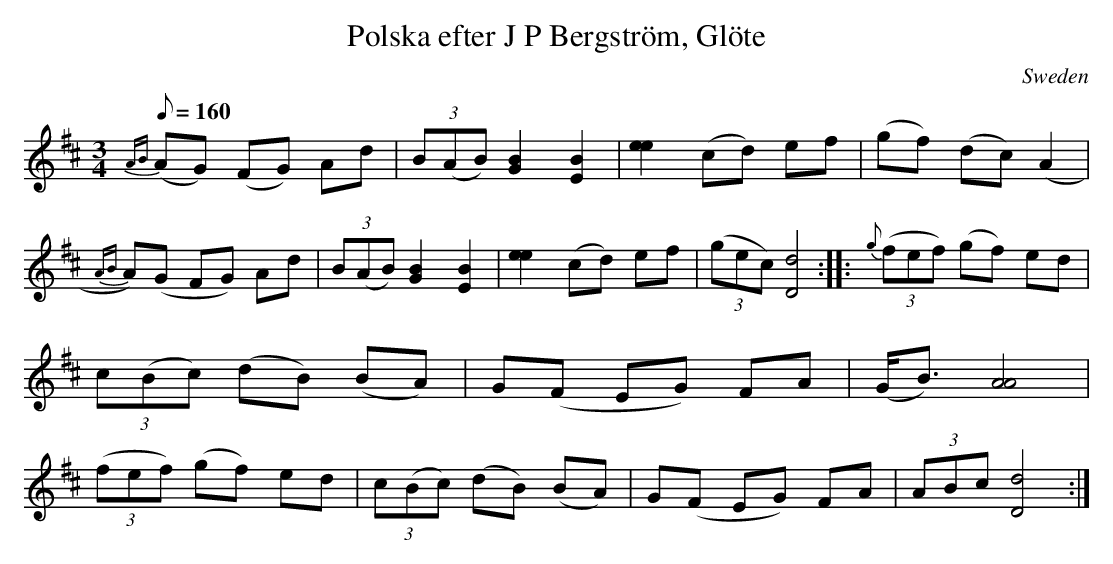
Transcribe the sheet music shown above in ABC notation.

X:1
T:Polska efter J P Bergstr\"om, Gl\"ote
O:Sweden
M:3/4
L:1/8
Q:160
K:D
{AB}(AG) (FG) Ad|(3B(AB) [G2B2] [E2B2]|[e2e2] (cd) ef|(gf) (dc) (A2|\
{AB}A)(G FG) Ad|(3B(AB) [G2B2] [E2B2]|[e2e2] (cd) ef|((3gec) [D4d4]::\
{g}((3fef) (gf) ed|(3c(Bc) (dB) (BA)|G(F EG) FA|(G<B) [A4A4]|((3fef) (gf) ed|\
(3c(Bc) (dB) (BA)|G(F EG) FA|(3ABc [D4d4]:|
